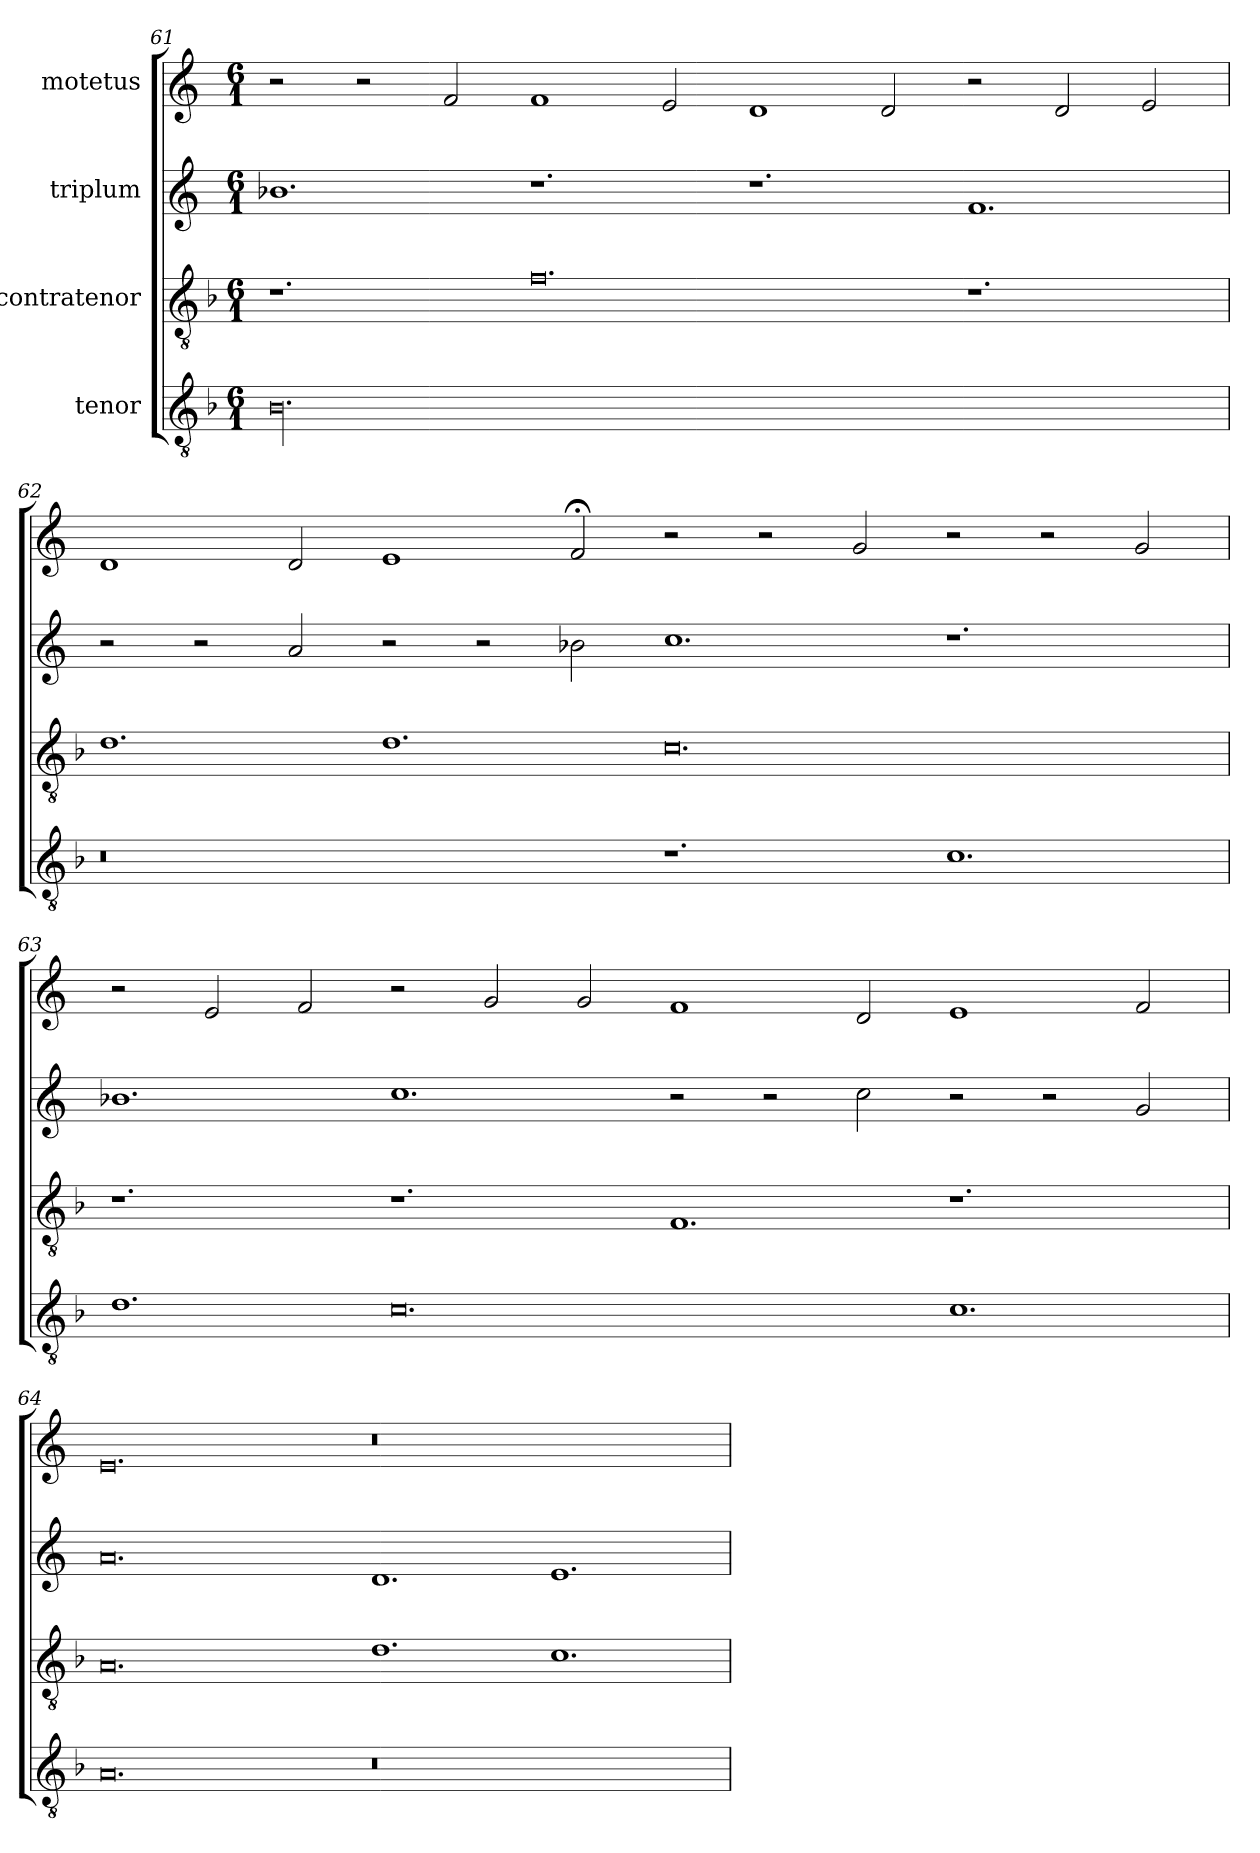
**kern	**kern	**kern	**kern
*part4	*part3	*part2	*part1
*staff4	*staff3	*staff2	*staff1
*I"tenor	*I"contratenor	*I"triplum	*I"motetus
*clefGv2	*clefGv2	*clefG2	*clefG2
*k[b-]	*k[b-]	*k[]	*k[]
*F:	*F:	*C:	*C:
*M6/1	*M6/1	*M6/1	*M6/1
=61	=61	=61	=61
00.B-\	1.r	1.b-X\	2r
.	.	.	2r
.	.	.	2f/
.	0.f\	1.r	1f/
.	.	.	2e/
.	.	1.r	1d/
.	.	.	2d/
.	1.r	1.f/	2r
.	.	.	2d/
.	.	.	2e/
!!LO:LB:g=z
=62	=62	=62	=62
0.r	1.d\	2r	1d/
.	.	2r	.
.	.	2a/	2d/
.	1.d\	2r	1e/
.	.	2r	.
.	.	2b-X\	2f;</
1.r	0.c\	1.cc\	2r
.	.	.	2r
.	.	.	2g/
1.c\	.	1.r	2r
.	.	.	2r
.	.	.	2g/
=63	=63	=63	=63
1.d\	1.r	1.b-X\	2r
.	.	.	2e/
.	.	.	2f/
0.c\	1.r	1.cc\	2r
.	.	.	2g/
.	.	.	2g/
.	1.F/	2r	1f/
.	.	2r	.
.	.	2cc\	2d/
1.c\	1.r	2r	1e/
.	.	2r	.
.	.	2g/	2f/
!!LO:PB:g=z
=64	=64	=64	=64
0.A/	0.A/	0.a/	0.e/
0.r	1.d\	1.d/	0.r
.	1.c\	1.e/	.
=	=	=	=
*-	*-	*-	*-
